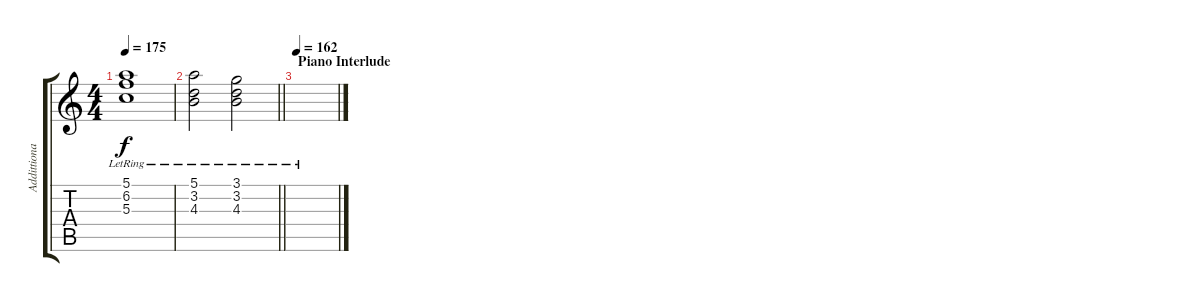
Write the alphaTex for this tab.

\track ("Addittional Guitar" "Addittiona") {instrument electricguitarclean}
\staff {score tabs}
\tuning (E4 B3 G3 D3 A2 E2) {hide}
\ts (4 4)
\tempo 175
\clef g2
\ks c
(5.1{lr} 6.2{lr} 5.3{lr}).1{dy f} |
\barLineRight lightlight
(5.1{lr} 3.2{lr} 4.3{lr}).2 (3.1{lr} 3.2{lr} 4.3{lr}).2 |
\section ("" "Piano Interlude")
\tempo 162
